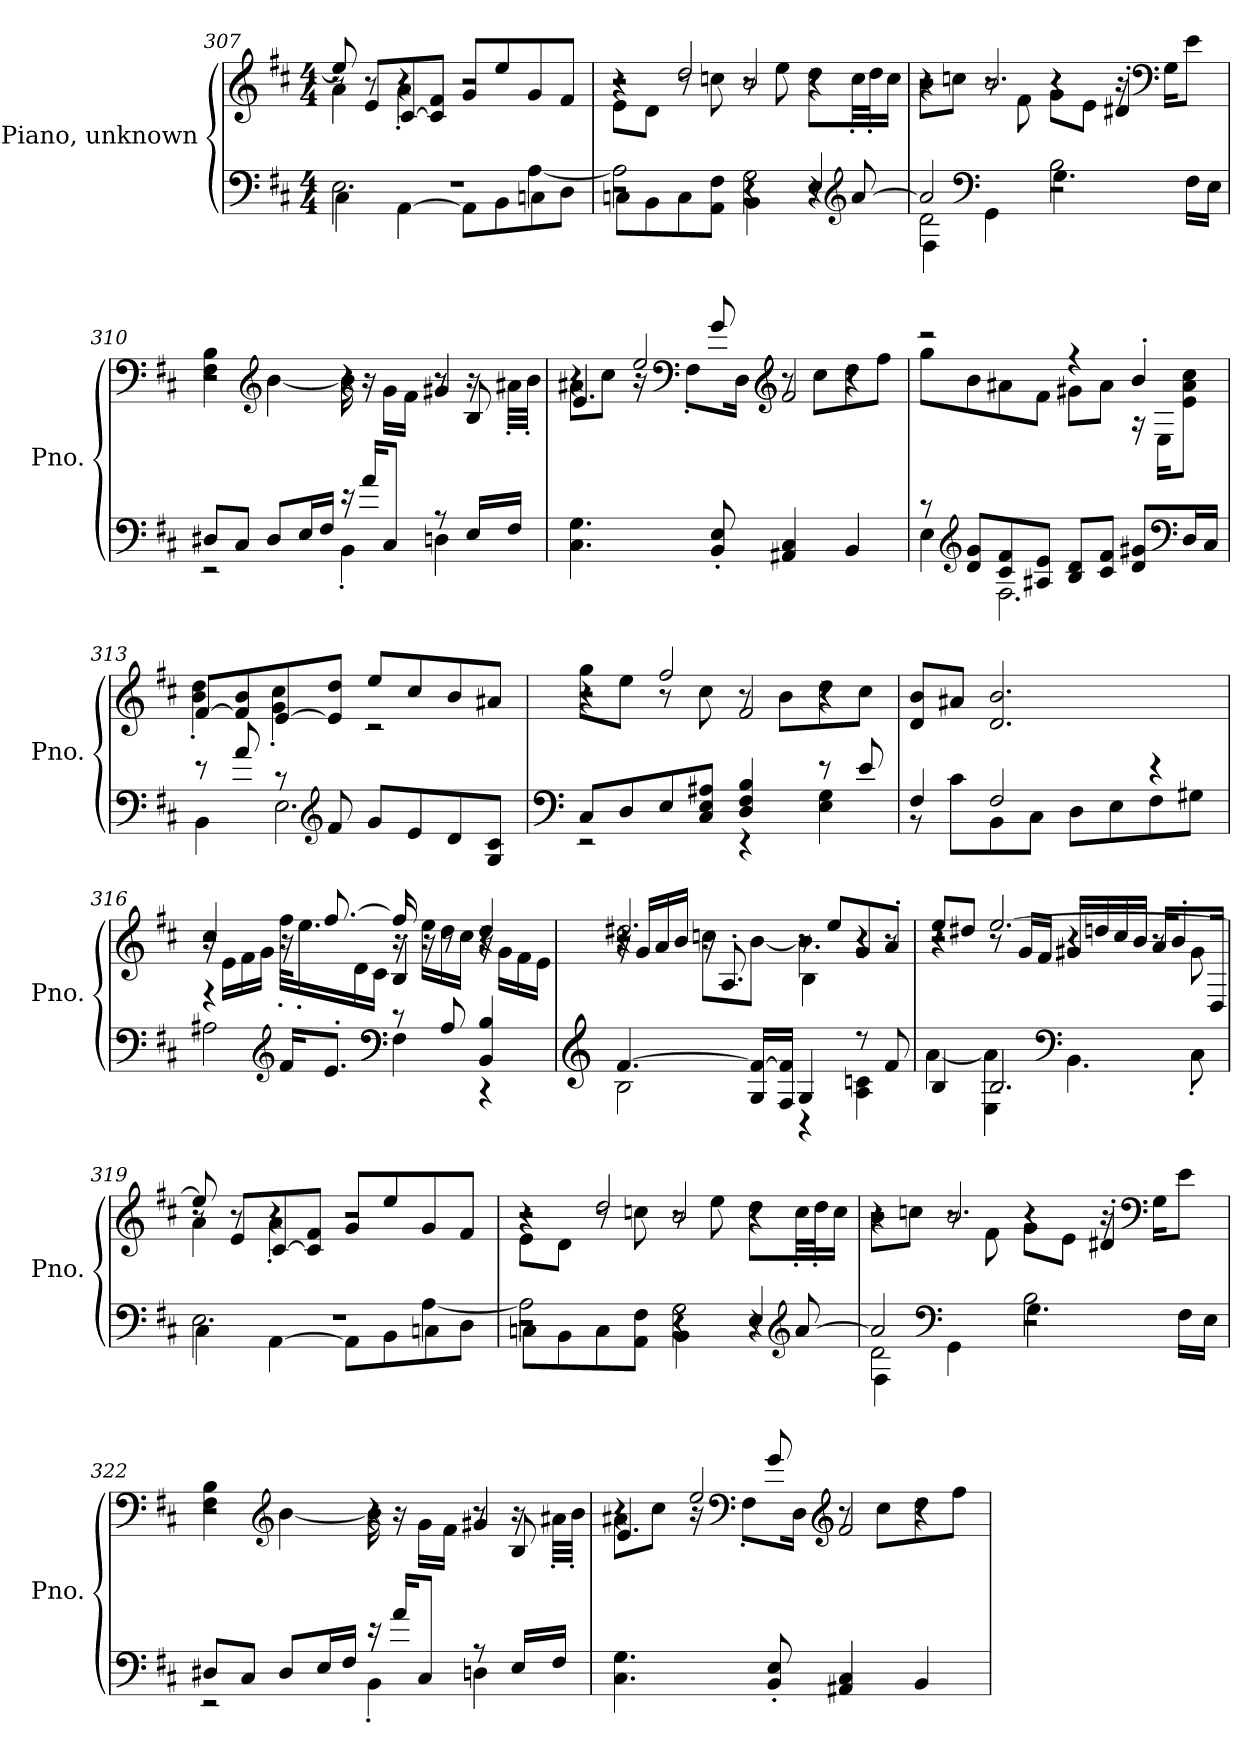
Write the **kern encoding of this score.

**kern	**kern
*part1	*part1
*staff2	*staff1
*I"Piano, unknown	*
*I'Pno.	*
*clefF4	*clefG2
*k[f#c#]	*k[f#c#]
*M4/4	*M4/4
=307	=307
*^	*^
*	*^	*	*^
1r	2.E\	4C#\	8ee/]	4a\	8r
.	.	.	8r	.	8e/L
.	.	[4AA\	4r	4a'\	[8c#/
.	.	.	.	.	8c#/] 8f#/J
.	.	8AA\L]	2r	2r	8g/L
.	.	8BB\	.	.	8ee/
.	[4A\	8Cn\	.	.	8g/
.	.	8D\J	.	.	8f#/J
!!LO:LB:g=z	!!	!!
=308	=308	=308	=308	=308	=308
*	*	*^	*	*	*
2r	2A\]	2r	8Cn\L	4r	8e\L	2r
.	.	.	8BB\	.	8d\J	.
.	.	.	8C\	2dd/	8r	.
.	.	.	8AA\ 8F#\J	.	8ccn\	.
4r	2G\	4r	4BB\	.	8r	2b/
.	.	.	.	.	8ee\	.
8r	.	4E/	4r	4r	8dd\L	.
*clefG2	*	*	*	*	*	*
[8a/	.	.	.	.	32cc'\LL	.
.	.	.	.	.	32dd'\J	.
.	.	.	.	.	16cc\JJ	.
*	*	*v	*v	*	*	*
=309	=309	=309	=309	=309	=309
2a/]	2d\	4F#\	4r	8b\L	2r
.	.	.	.	8ccn\J	.
*clefF4	*	*	*	*	*
.	.	4GG\	2.b/	8r	.
.	.	.	.	8f#\	.
2r	2B\	4.G\	.	8g\L	4r
.	.	.	.	8e\J	.
.	.	.	.	16r	4d#X'/
*	*	*	*clefF4	*	*
.	.	.	.	16G\KL	.
.	.	16F#\LL	.	8e\J	.
.	.	16E\JJ	.	.	.
*	*v	*v	*	*	*
=310	=310	=310	=310	=310
8D#X/L	2r	2r	4F#\ 4B\	2r
8C#/J	.	.	.	.
*	*	*clefG2	*	*
8D#/L	.	.	[4b\	.
16E/L	.	.	.	.
16F#/JJ	.	.	.	.
16r	4BB'\	4r	16b\]	4r
16a/KL	.	.	16r	.
8C#/J	.	.	16g\LL	.
.	.	.	16f#\JJ	.
8r	4Dn\	4g#X/	8r	8r
16E/LL	.	.	16r	8B/
16F#/JJ	.	.	32a#X'\LLL	.
.	.	.	32b'\JJJ	.
*v	*v	*	*	*
!!LO:LB:g=z	!!	!!
=311	=311	=311	=311
4.C#\ 4.G\	4r	8a#X\L	4.e/
.	.	8cc#\J	.
.	2ee/	16r	.
*	*clefF4	*	*
.	.	8F#'\L	.
8BB/' 8E/'	.	.	8g/
.	.	16D\Jk	.
*	*clefG2	*	*
4AA#X/ 4C#/	.	8r	2f#/
.	.	8cc#\L	.
4BB/	4r	8dd\	.
.	.	8ff#\J	.
*	*	*v	*v
=312	=312	=312
*^	*	*
8r	4E\	2r	8gg\L
*clefG2	*	*	*
8d/ 8g/L	.	.	8b\
8c#/ 8f#/	2.F#\	.	8a#X\
8A#X/ 8e/J	.	.	8f#\J
8B/ 8d/L	.	4r	8g#X\L
8c#/ 8f#/J	.	.	8a#\J
8d/ 8g#X/L	.	4b'/	16r
.	.	.	16E\KL
*clefF4	*	*	*
16D/L	.	.	8e\ 8a#\ 8cc#\J
16C#/JJ	.	.	.
!!LO:PB:g=z	!!
=313	=313	=313	=313
8r	4BB\	[8f#/L	4b\' 4dd\'
8a/	.	8f#/] 8b/	.
8r	2.E\	[8e/	4g\' 4cc#\'
*clefG2	*	*	*
8f#/	.	8e/] 8dd/J	.
8g/L	.	8ee/L	2r
8e/	.	8cc#/	.
8d/	.	8b/	.
8G/ 8c#/J	.	8a#X/J	.
*	*	*v	*v
=314	=314	=314
*clefF4	*	*
*	*	*^
*	*	*	*^
8C#/L	2r	4r	8gg\L	2r
8D/	.	.	8ee\J	.
8E/	.	2ff#/	8r	.
8C#/ 8E/ 8A#X/J	.	.	8cc#\	.
4D/ 4F#/ 4B/	4r	.	8r	2f#/
.	.	.	8b\L	.
8r	4E\ 4G\	4r	8dd\	.
8e/	.	.	8cc#\J	.
*	*	*v	*v	*v
=315	=315	=315
4F#/	8r	8d/ 8b/L
.	8c#\L	8a#X/J
2F#/	8BB\	2.d/ 2.b/
.	8C#\J	.
.	8D\L	.
.	8E\	.
4r	8F#\	.
.	8G#X\J	.
!!LO:LB:g=z
=316	=316	=316
*	*	*^
*	*	*	*^
4r	2A#X\	4cc#/	16r	2r
.	.	.	16e\LL	.
.	.	.	16f#\	.
.	.	.	16g\JJ	.
*clefG2	*	*	*	*
16f#/KL	.	16r	32ff#'\KLL	.
.	.	.	16.ee'\	.
8.e'/J	.	[8.ff#/	.	.
.	.	.	16d\	.
.	.	.	16c#\JJ	.
*clefF4	*	*	*	*
8r	4F#\	16ff#/]	16r	4B'/
.	.	16r	16ee\LL	.
8A#/	.	8r	16dd\	.
.	.	.	16cc#\JJ	.
4BB/ 4B/	4r	4dd/	16r	4r
.	.	.	16g\LL	.
.	.	.	16f#\	.
.	.	.	16e\JJ	.
*	*	*v	*v	*v
=317	=317	=317
*clefG2	*	*
*	*	*^
*	*	*	*^
*	*	*	*	*^
[4.f#/	2B\	2.dd#X/	4r	16r	2r
.	.	.	.	16g/LL	.
.	.	.	.	16a/	.
.	.	.	.	16b/JJ	.
.	.	.	8ccn\L	16r	.
.	.	.	.	8.A'/	.
16G/ 16f#/_LL	.	.	[8b\J	.	.
16F#/ 16f#/]JJ	.	.	.	.	.
4G/	4r	.	4.b\]	8r	4B\
.	.	.	.	8ee/L	.
8r	4A\ 4cn\	4r	.	8g/	4r
8f#/	.	.	8r	8a'/J	.
*	*	*	*	*v	*v
!!LO:LB:g=z
=318	=318	=318	=318	=318
4B/	[4a\	4r	2r	8ee/L
.	.	.	.	8dd#X/J
2.B/	4E\ 4a\]	[2.ee/	.	8r
.	.	.	.	16g/LL
.	.	.	.	16f#/JJ
*clefF4	*	*	*	*
.	4.BB\	.	4r	16g#X/LL
.	.	.	.	16ddn/
.	.	.	.	16cc#/
.	.	.	.	16b/JJ
.	.	.	8r	16a/KL
.	.	.	.	8b'/
.	8C#'\	.	8g#\	.
.	.	.	.	16D/Jk
=319	=319	=319	=319	=319
*	*^	*	*	*
1r	2.E\	4C#\	8ee/]	4a\	8r
.	.	.	8r	.	8e/L
.	.	[4AA\	4r	4a'\	[8c#/
.	.	.	.	.	8c#/] 8f#/J
.	.	8AA\L]	2r	2r	8g/L
.	.	8BB\	.	.	8ee/
.	[4A\	8Cn\	.	.	8g/
.	.	8D\J	.	.	8f#/J
=320	=320	=320	=320	=320	=320
*	*	*^	*	*	*
2r	2A\]	2r	8Cn\L	4r	8e\L	2r
.	.	.	8BB\	.	8d\J	.
.	.	.	8C\	2dd/	8r	.
.	.	.	8AA\ 8F#\J	.	8ccn\	.
4r	2G\	4r	4BB\	.	8r	2b/
.	.	.	.	.	8ee\	.
8r	.	4E/	4r	4r	8dd\L	.
*clefG2	*	*	*	*	*	*
[8a/	.	.	.	.	32cc'\LL	.
.	.	.	.	.	32dd'\J	.
.	.	.	.	.	16cc\JJ	.
*	*	*v	*v	*	*	*
!!LO:LB:g=z	!!	!!
=321	=321	=321	=321	=321	=321
2a/]	2d\	4F#\	4r	8b\L	2r
.	.	.	.	8ccn\J	.
*clefF4	*	*	*	*	*
.	.	4GG\	2.b/	8r	.
.	.	.	.	8f#\	.
2r	2B\	4.G\	.	8g\L	4r
.	.	.	.	8e\J	.
.	.	.	.	16r	4d#X'/
*	*	*	*clefF4	*	*
.	.	.	.	16G\KL	.
.	.	16F#\LL	.	8e\J	.
.	.	16E\JJ	.	.	.
*	*v	*v	*	*	*
=322	=322	=322	=322	=322
8D#X/L	2r	2r	4F#\ 4B\	2r
8C#/J	.	.	.	.
*	*	*clefG2	*	*
8D#/L	.	.	[4b\	.
16E/L	.	.	.	.
16F#/JJ	.	.	.	.
16r	4BB'\	4r	16b\]	4r
16a/KL	.	.	16r	.
8C#/J	.	.	16g\LL	.
.	.	.	16f#\JJ	.
8r	4Dn\	4g#X/	8r	8r
16E/LL	.	.	16r	8B/
16F#/JJ	.	.	32a#X'\LLL	.
.	.	.	32b'\JJJ	.
*v	*v	*	*	*
!!LO:LB:g=z	!!	!!
=323	=323	=323	=323
4.C#\ 4.G\	4r	8a#X\L	4.e/
.	.	8cc#\J	.
.	2ee/	16r	.
*	*clefF4	*	*
.	.	8F#'\L	.
8BB/' 8E/'	.	.	8g/
.	.	16D\Jk	.
*	*clefG2	*	*
4AA#X/ 4C#/	.	8r	2f#/
.	.	8cc#\L	.
4BB/	4r	8dd\	.
.	.	8ff#\J	.
*	*v	*v	*v
=	=
*-	*-
